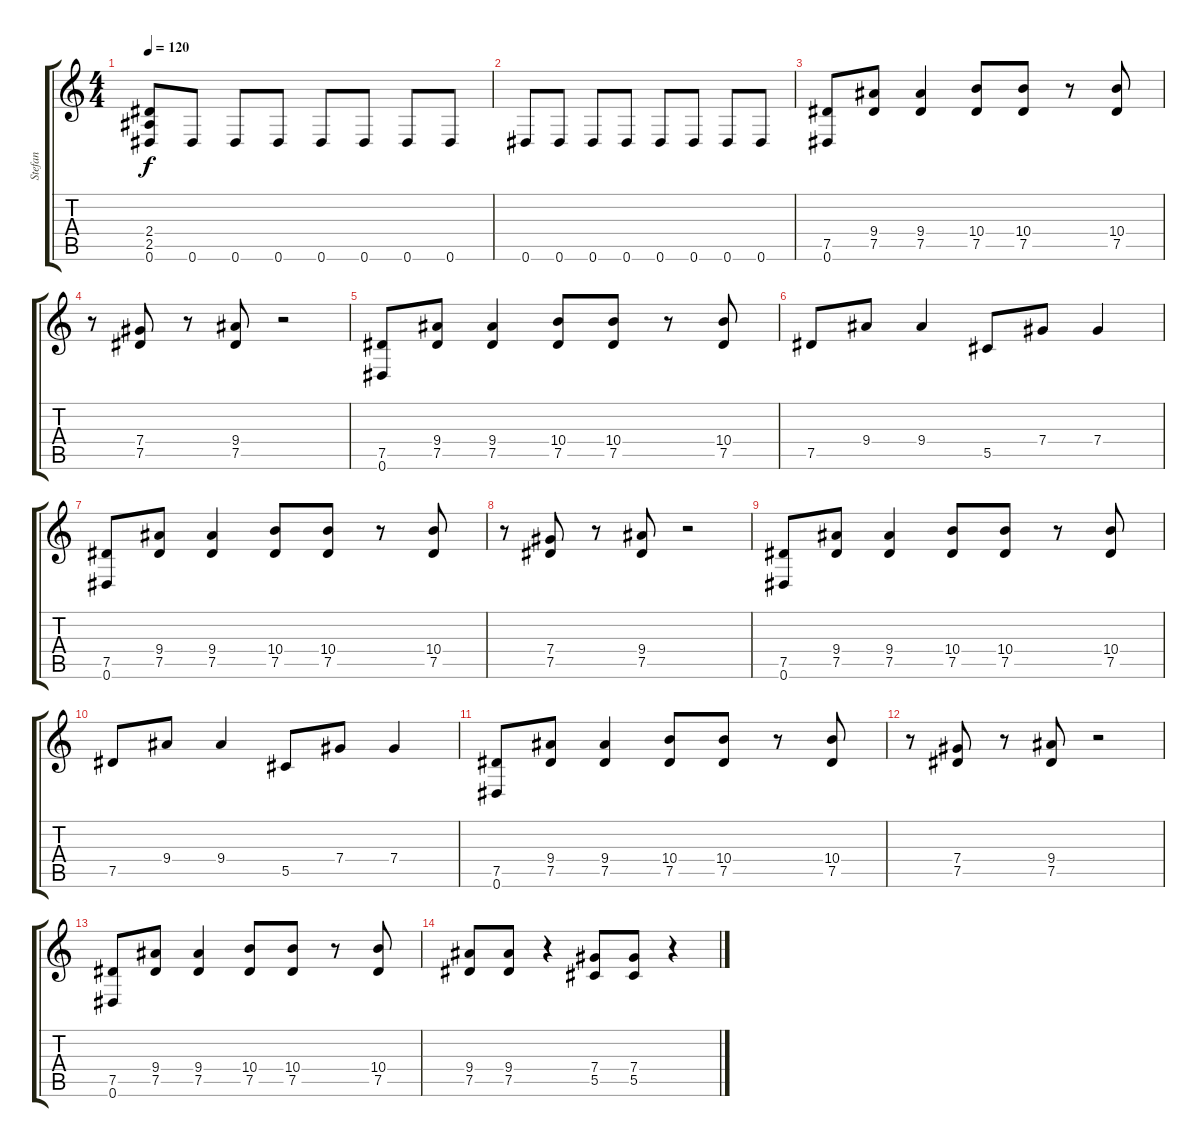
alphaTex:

\track ("Stefan" "Stefan") {instrument distortionguitar}
\staff {score tabs}
\tuning (Eb4 Bb3 Gb3 Db3 Ab2 Eb2) {hide}
\ts (4 4)
\tempo 120
\clef g2
\ks c
(2.4 2.5 0.6).8{dy f} 0.6.8 0.6.8 0.6.8 0.6.8 0.6.8 0.6.8 0.6.8 |
0.6.8 0.6.8 0.6.8 0.6.8 0.6.8 0.6.8 0.6.8 0.6.8 |
(7.5 0.6).8 (9.4 7.5).8 (9.4 7.5).4 (10.4 7.5).8 (10.4 7.5).8 r.8 (10.4 7.5).8 |
r.8 (7.4 7.5).8 r.8 (9.4 7.5).8 r.2 |
(7.5 0.6).8 (9.4 7.5).8 (9.4 7.5).4 (10.4 7.5).8 (10.4 7.5).8 r.8 (10.4 7.5).8 |
7.5.8 9.4.8 9.4.4 5.5.8 7.4.8 7.4.4 |
(7.5 0.6).8 (9.4 7.5).8 (9.4 7.5).4 (10.4 7.5).8 (10.4 7.5).8 r.8 (10.4 7.5).8 |
r.8 (7.4 7.5).8 r.8 (9.4 7.5).8 r.2 |
(7.5 0.6).8 (9.4 7.5).8 (9.4 7.5).4 (10.4 7.5).8 (10.4 7.5).8 r.8 (10.4 7.5).8 |
7.5.8 9.4.8 9.4.4 5.5.8 7.4.8 7.4.4 |
(7.5 0.6).8 (9.4 7.5).8 (9.4 7.5).4 (10.4 7.5).8 (10.4 7.5).8 r.8 (10.4 7.5).8 |
r.8 (7.4 7.5).8 r.8 (9.4 7.5).8 r.2 |
(7.5 0.6).8 (9.4 7.5).8 (9.4 7.5).4 (10.4 7.5).8 (10.4 7.5).8 r.8 (10.4 7.5).8 |
(9.4 7.5).8 (9.4 7.5).8 r.4 (7.4 5.5).8 (7.4 5.5).8 r.4
